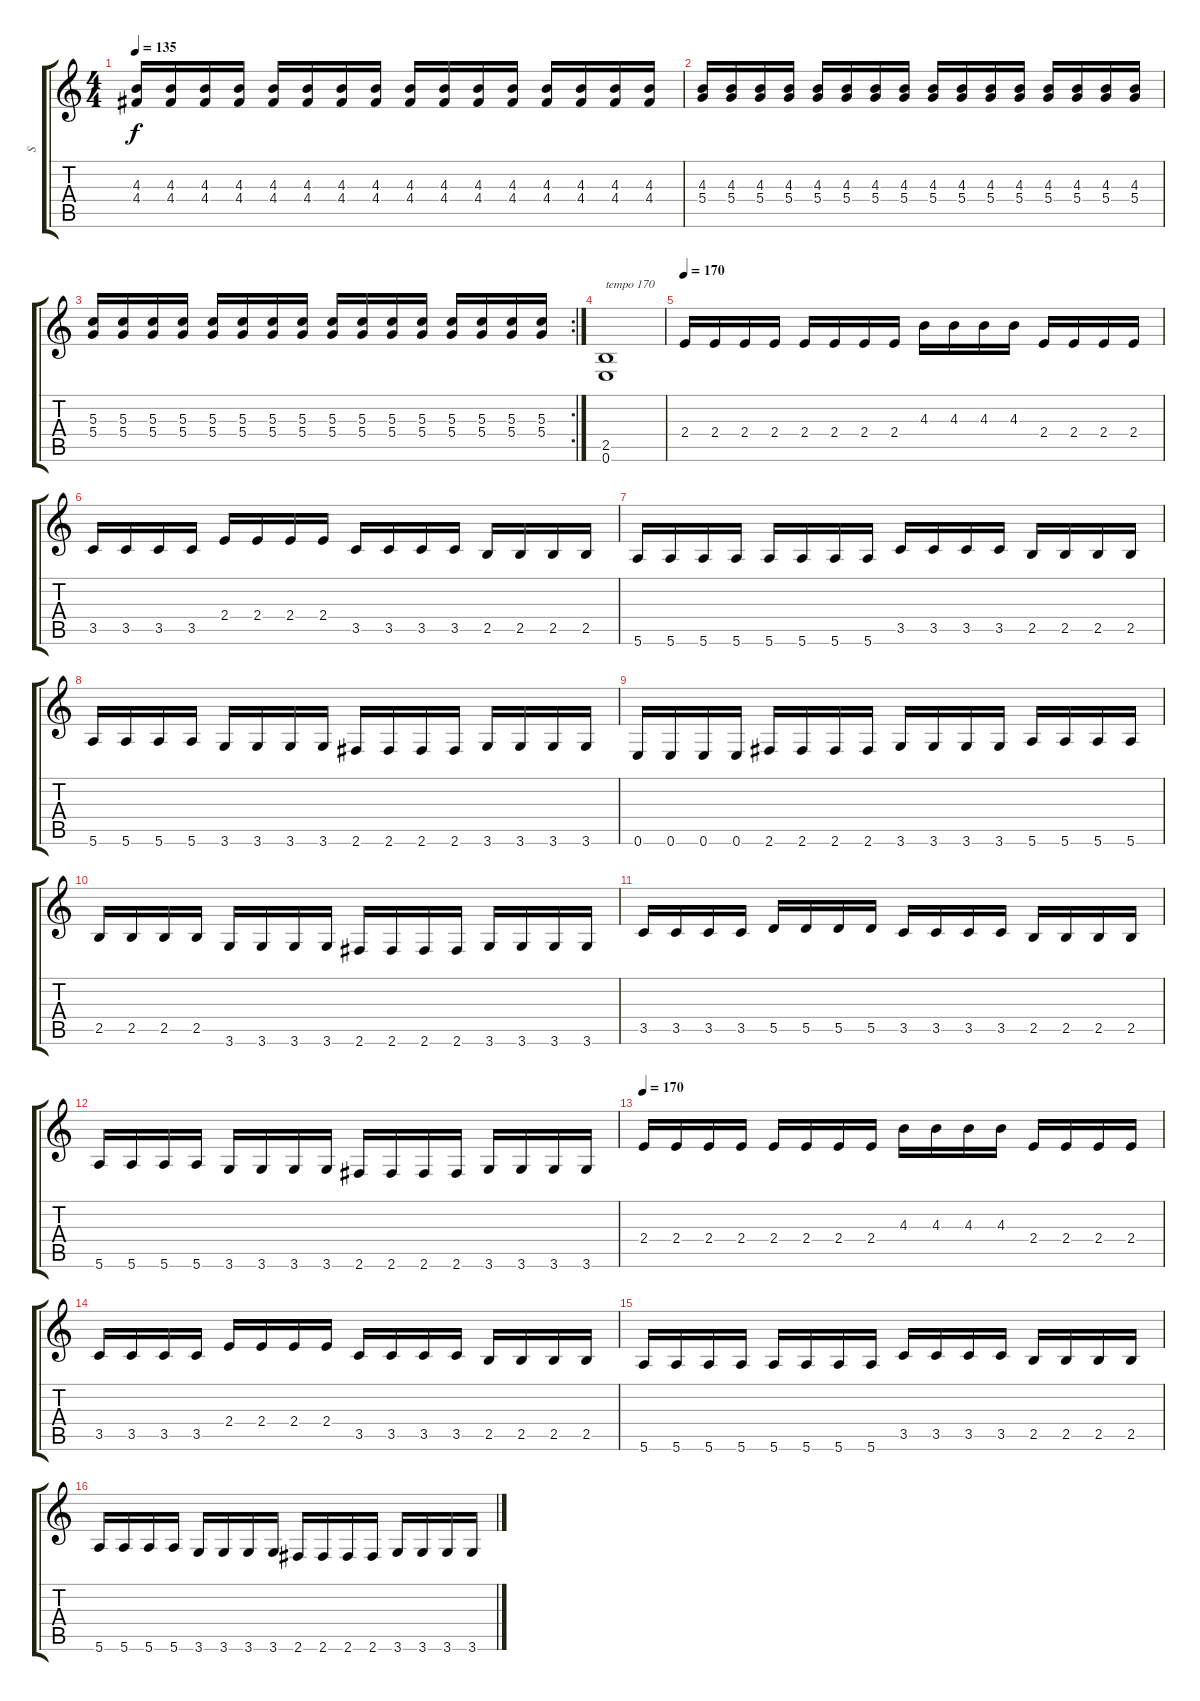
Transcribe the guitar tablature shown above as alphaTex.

\track ("S" "S") {instrument overdrivenguitar}
\staff {score tabs}
\tuning (E4 B3 G3 D3 A2 E2) {hide}
\ts (4 4)
\tempo 135
\clef g2
\ks c
(4.3 4.4).16{dy f} (4.3 4.4).16 (4.3 4.4).16 (4.3 4.4).16 (4.3 4.4).16 (4.3 4.4).16 (4.3 4.4).16 (4.3 4.4).16 (4.3 4.4).16 (4.3 4.4).16 (4.3 4.4).16 (4.3 4.4).16 (4.3 4.4).16 (4.3 4.4).16 (4.3 4.4).16 (4.3 4.4).16 |
(4.3 5.4).16 (4.3 5.4).16 (4.3 5.4).16 (4.3 5.4).16 (4.3 5.4).16 (4.3 5.4).16 (4.3 5.4).16 (4.3 5.4).16 (4.3 5.4).16 (4.3 5.4).16 (4.3 5.4).16 (4.3 5.4).16 (4.3 5.4).16 (4.3 5.4).16 (4.3 5.4).16 (4.3 5.4).16 |
\rc 2
(5.3 5.4).16 (5.3 5.4).16 (5.3 5.4).16 (5.3 5.4).16 (5.3 5.4).16 (5.3 5.4).16 (5.3 5.4).16 (5.3 5.4).16 (5.3 5.4).16 (5.3 5.4).16 (5.3 5.4).16 (5.3 5.4).16 (5.3 5.4).16 (5.3 5.4).16 (5.3 5.4).16 (5.3 5.4).16 |
(2.5 0.6).1{txt "tempo 170"} |
\tempo 170
2.4.16 2.4.16 2.4.16 2.4.16 2.4.16 2.4.16 2.4.16 2.4.16 4.3.16 4.3.16 4.3.16 4.3.16 2.4.16 2.4.16 2.4.16 2.4.16 |
3.5.16 3.5.16 3.5.16 3.5.16 2.4.16 2.4.16 2.4.16 2.4.16 3.5.16 3.5.16 3.5.16 3.5.16 2.5.16 2.5.16 2.5.16 2.5.16 |
5.6.16 5.6.16 5.6.16 5.6.16 5.6.16 5.6.16 5.6.16 5.6.16 3.5.16 3.5.16 3.5.16 3.5.16 2.5.16 2.5.16 2.5.16 2.5.16 |
5.6.16 5.6.16 5.6.16 5.6.16 3.6.16 3.6.16 3.6.16 3.6.16 2.6.16 2.6.16 2.6.16 2.6.16 3.6.16 3.6.16 3.6.16 3.6.16 |
0.6.16 0.6.16 0.6.16 0.6.16 2.6.16 2.6.16 2.6.16 2.6.16 3.6.16 3.6.16 3.6.16 3.6.16 5.6.16 5.6.16 5.6.16 5.6.16 |
2.5.16 2.5.16 2.5.16 2.5.16 3.6.16 3.6.16 3.6.16 3.6.16 2.6.16 2.6.16 2.6.16 2.6.16 3.6.16 3.6.16 3.6.16 3.6.16 |
3.5.16 3.5.16 3.5.16 3.5.16 5.5.16 5.5.16 5.5.16 5.5.16 3.5.16 3.5.16 3.5.16 3.5.16 2.5.16 2.5.16 2.5.16 2.5.16 |
5.6.16 5.6.16 5.6.16 5.6.16 3.6.16 3.6.16 3.6.16 3.6.16 2.6.16 2.6.16 2.6.16 2.6.16 3.6.16 3.6.16 3.6.16 3.6.16 |
\tempo 170
2.4.16 2.4.16 2.4.16 2.4.16 2.4.16 2.4.16 2.4.16 2.4.16 4.3.16 4.3.16 4.3.16 4.3.16 2.4.16 2.4.16 2.4.16 2.4.16 |
3.5.16 3.5.16 3.5.16 3.5.16 2.4.16 2.4.16 2.4.16 2.4.16 3.5.16 3.5.16 3.5.16 3.5.16 2.5.16 2.5.16 2.5.16 2.5.16 |
5.6.16 5.6.16 5.6.16 5.6.16 5.6.16 5.6.16 5.6.16 5.6.16 3.5.16 3.5.16 3.5.16 3.5.16 2.5.16 2.5.16 2.5.16 2.5.16 |
5.6.16 5.6.16 5.6.16 5.6.16 3.6.16 3.6.16 3.6.16 3.6.16 2.6.16 2.6.16 2.6.16 2.6.16 3.6.16 3.6.16 3.6.16 3.6.16
